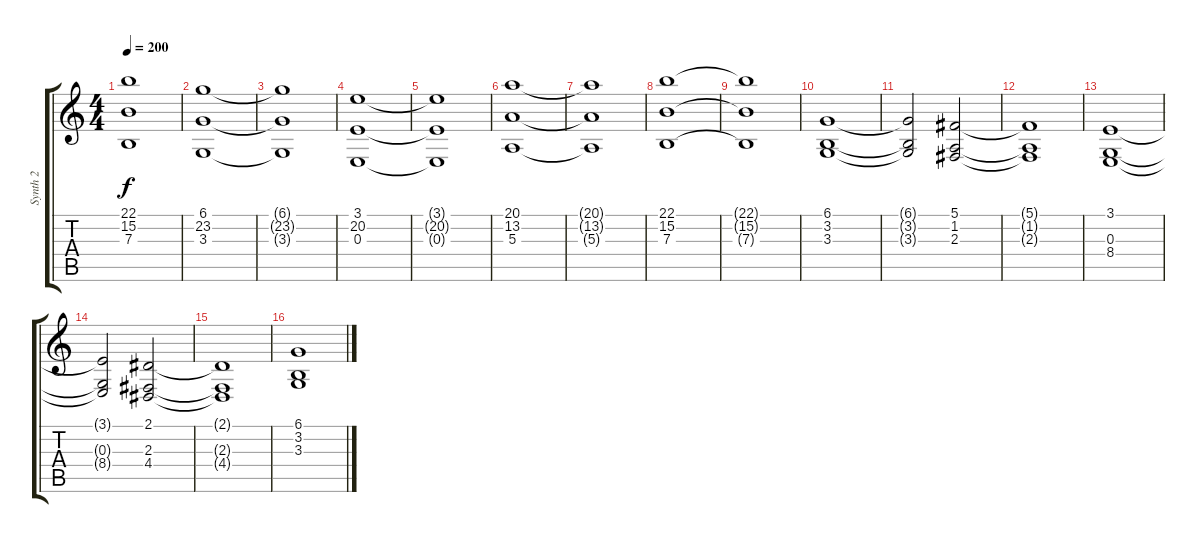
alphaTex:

\track ("Synth 2" "Synth 2") {instrument stringensemble1}
\staff {score tabs}
\tuning (Db4 Ab3 E3 B2 Gb2 B1) {hide}
\ts (4 4)
\tempo 200
\clef g2
\ks c
(22.1{t} 15.2{t} 7.3{t}).1{dy f} |
(6.1 23.2 3.3).1 |
(6.1{t} 23.2{t} 3.3{t}).1 |
(3.1 20.2 0.3).1 |
(3.1{t} 20.2{t} 0.3{t}).1 |
(20.1 13.2 5.3).1 |
(20.1{t} 13.2{t} 5.3{t}).1 |
(22.1 15.2 7.3).1 |
(22.1{t} 15.2{t} 7.3{t}).1 |
(6.1 3.2 3.3).1 |
(6.1{t} 3.2{t} 3.3{t}).2 (5.1 1.2 2.3).2 |
(5.1{t} 1.2{t} 2.3{t}).1 |
(3.1 0.3 8.4).1 |
(3.1{t} 0.3{t} 8.4{t}).2 (2.1 2.3 4.4).2 |
(2.1{t} 2.3{t} 4.4{t}).1 |
(6.1 3.2 3.3).1
